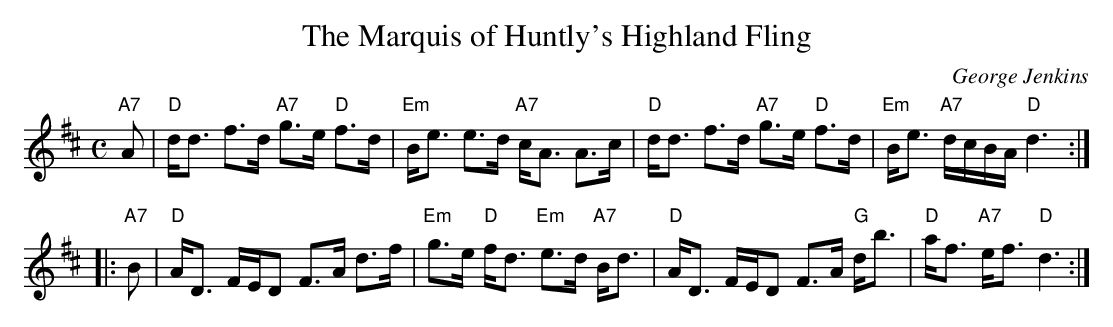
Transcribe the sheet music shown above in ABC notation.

X:1
T: The Marquis of Huntly's Highland Fling
C: George Jenkins
M: C
L: 1/8
K: D
  "A7"A \
| "D"d<d f>d "A7"g>e "D"f>d | "Em"B<e e>d "A7"c<A A>c \
| "D"d<d f>d "A7"g>e "D"f>d | "Em"B<e "A7"d/c/B/A/ "D"d3 :|
|:"A7"B \
| "D"A<D F/E/D F>A d>f | "Em"g>e "D"f<d "Em"e>d "A7"B<d \
| "D"A<D F/E/D F>A "G"d<b | "D"a<f "A7"e<f "D"d3 :|
